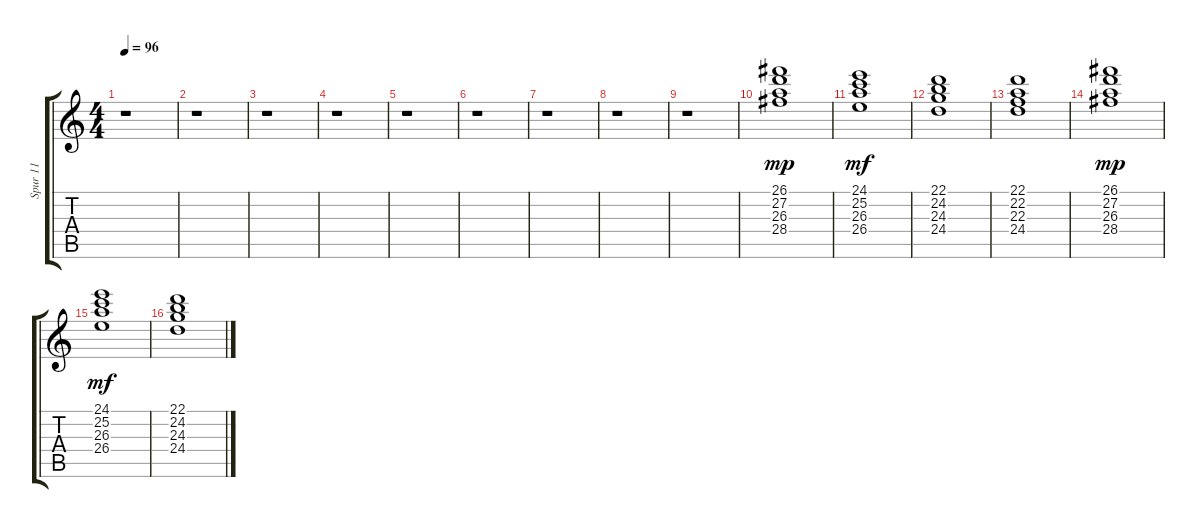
\track ("Spur 11" "Spur 11") {instrument rockorgan}
\staff {score tabs}
\tuning (E4 B3 G3 D3 A2 E2) {hide}
\ts (4 4)
\tempo 96
\clef g2
\ks c
r.1{dy mp} |
r.1 |
r.1 |
r.1 |
r.1 |
r.1 |
r.1 |
r.1 |
r.1 |
(26.1 27.2 26.3 28.4).1 |
(24.1 25.2 26.3 26.4).1{dy mf} |
(22.1 24.2 24.3 24.4).1 |
(22.1 22.2 22.3 24.4).1 |
(26.1 27.2 26.3 28.4).1{dy mp} |
(24.1 25.2 26.3 26.4).1{dy mf} |
(22.1 24.2 24.3 24.4).1
